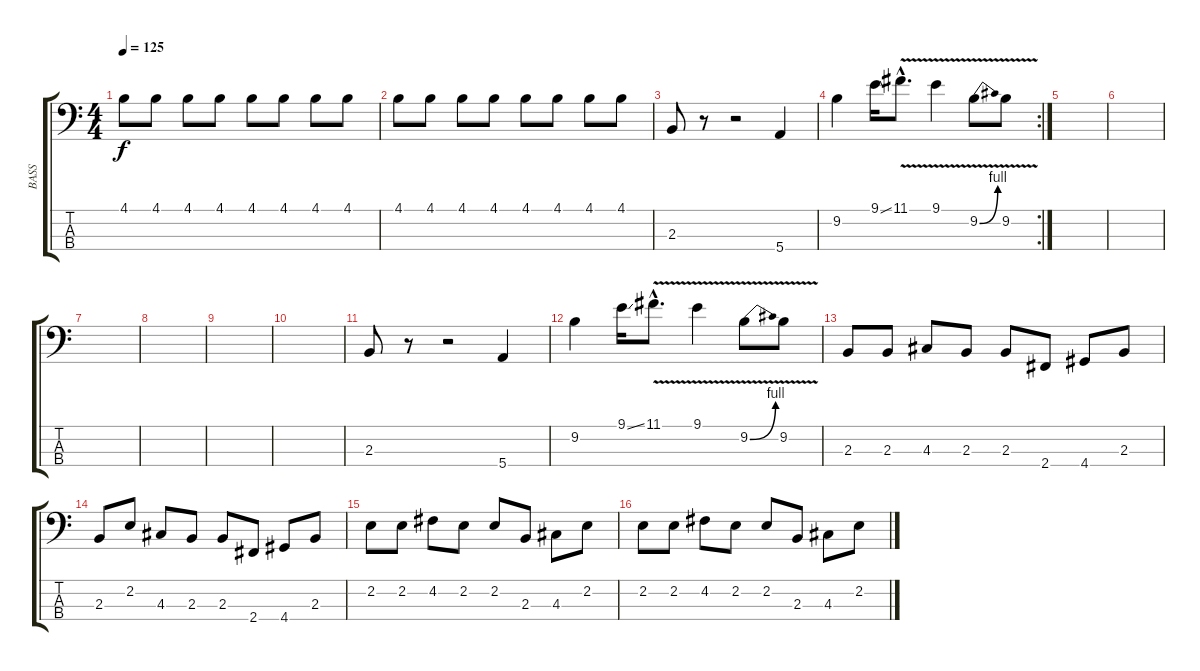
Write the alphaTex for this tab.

\track ("BASS" "BASS") {instrument electricbassfinger}
\staff {score tabs}
\tuning (G2 D2 A1 E1) {hide}
\ts (4 4)
\tempo 125
\clef f4
\ks c
4.1.8{dy f} 4.1.8 4.1.8 4.1.8 4.1.8 4.1.8 4.1.8 4.1.8 |
4.1.8 4.1.8 4.1.8 4.1.8 4.1.8 4.1.8 4.1.8 4.1.8 |
2.3.8 r.8 r.2 5.4.4 |
\rc 2
9.2.4 9.1{ss}.16 11.1{v hac}.8{d} 9.1{v}.4 9.2{be (bend 0 0 60 4) v}.8 9.2{v}.8 |
|
|
|
|
|
|
2.3.8 r.8 r.2 5.4.4 |
9.2.4 9.1{ss}.16 11.1{v hac}.8{d} 9.1{v}.4 9.2{be (bend 0 0 60 4) v}.8 9.2{v}.8 |
2.3.8 2.3.8 4.3.8 2.3.8 2.3.8 2.4.8 4.4.8 2.3.8 |
2.3.8 2.2.8 4.3.8 2.3.8 2.3.8 2.4.8 4.4.8 2.3.8 |
2.2.8 2.2.8 4.2.8 2.2.8 2.2.8 2.3.8 4.3.8 2.2.8 |
2.2.8 2.2.8 4.2.8 2.2.8 2.2.8 2.3.8 4.3.8 2.2.8
